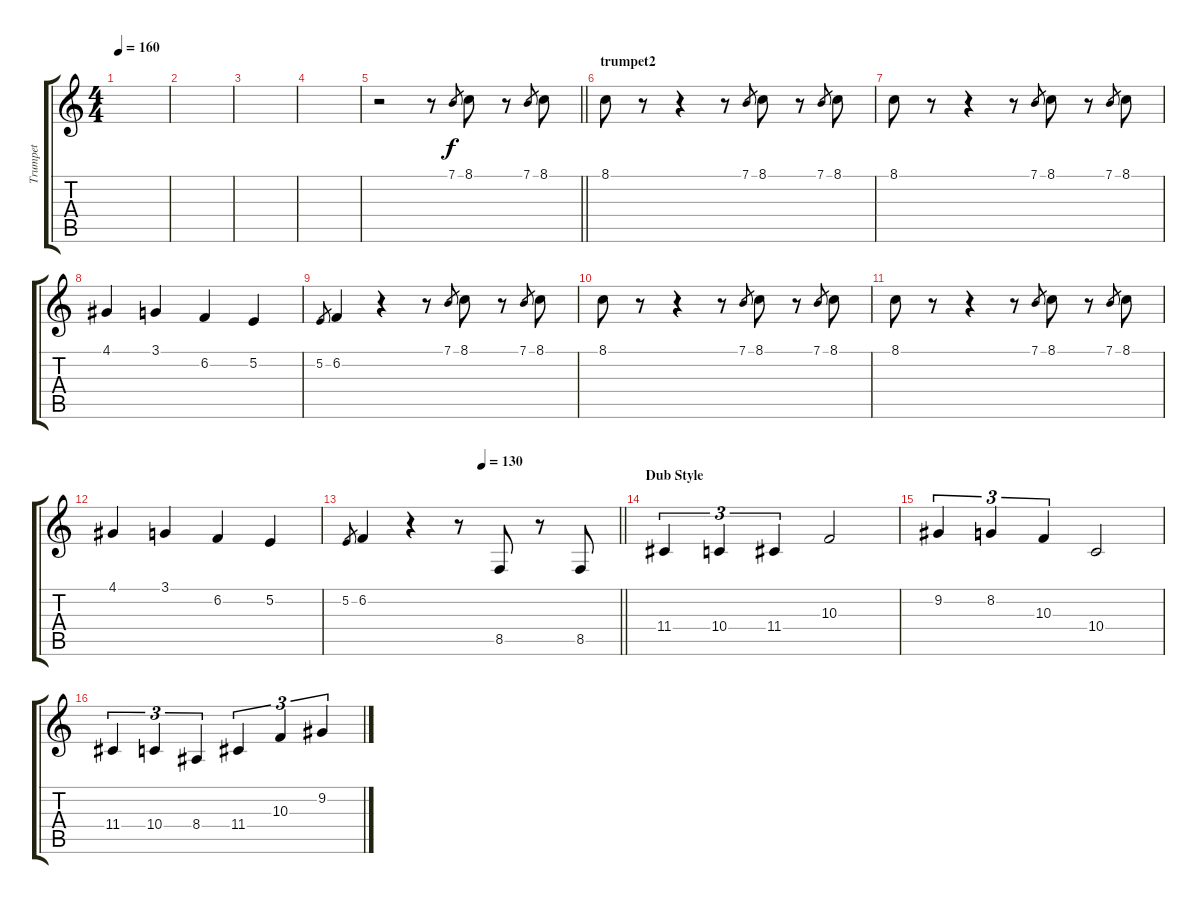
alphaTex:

\track ("Trumpet" "Trumpet") {instrument trumpet}
\staff {score tabs}
\tuning (E4 B3 G3 D3 A2 E2) {hide}
\ts (4 4)
\tempo 160
\clef g2
\ks c
|
|
|
|
\barLineRight lightlight
r.2 r.8 7.1.8{gr} 8.1.8 r.8 7.1.8{gr} 8.1.8 |
\section ("" "trumpet2")
8.1.8 r.8 r.4 r.8 7.1.8{gr} 8.1.8 r.8 7.1.8{gr} 8.1.8 |
8.1.8 r.8 r.4 r.8 7.1.8{gr} 8.1.8 r.8 7.1.8{gr} 8.1.8 |
4.1.4 3.1.4 6.2.4 5.2.4 |
5.2.8{gr} 6.2.4 r.4 r.8 7.1.8{gr} 8.1.8 r.8 7.1.8{gr} 8.1.8 |
8.1.8 r.8 r.4 r.8 7.1.8{gr} 8.1.8 r.8 7.1.8{gr} 8.1.8 |
8.1.8 r.8 r.4 r.8 7.1.8{gr} 8.1.8 r.8 7.1.8{gr} 8.1.8 |
4.1.4 3.1.4 6.2.4 5.2.4 |
\tempo (130 0.5)
\barLineRight lightlight
5.2.8{gr} 6.2.4 r.4 r.8 8.5.8 r.8 8.5.8 |
\section ("" "Dub Style")
11.4.4{tu (3 2)} 10.4.4{tu (3 2)} 11.4.4{tu (3 2)} 10.3.2 |
9.2.4{tu (3 2)} 8.2.4{tu (3 2)} 10.3.4{tu (3 2)} 10.4.2 |
11.4.4{tu (3 2)} 10.4.4{tu (3 2)} 8.4.4{tu (3 2)} 11.4.4{tu (3 2)} 10.3.4{tu (3 2)} 9.2.4{tu (3 2)}
